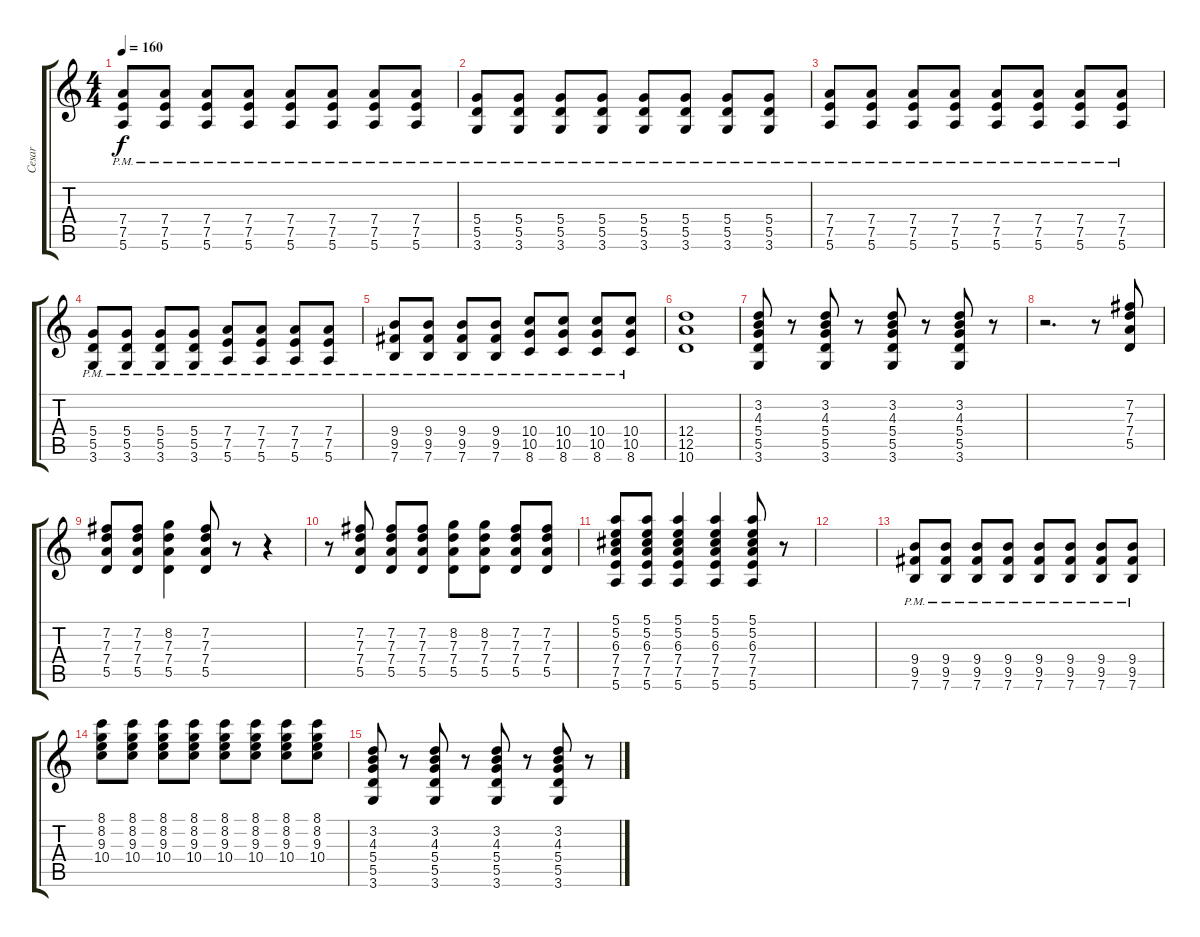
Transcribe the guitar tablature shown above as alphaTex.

\track ("Cesar" "Cesar") {instrument distortionguitar}
\staff {score tabs}
\tuning (E4 B3 G3 D3 A2 E2) {hide}
\ts (4 4)
\tempo 160
\clef g2
\ks c
(7.4{pm} 7.5{pm} 5.6{pm}).8{dy f} (7.4{pm} 7.5{pm} 5.6{pm}).8 (7.4{pm} 7.5{pm} 5.6{pm}).8 (7.4{pm} 7.5{pm} 5.6{pm}).8 (7.4{pm} 7.5{pm} 5.6{pm}).8 (7.4{pm} 7.5{pm} 5.6{pm}).8 (7.4{pm} 7.5{pm} 5.6{pm}).8 (7.4{pm} 7.5{pm} 5.6{pm}).8 |
(5.4{pm} 5.5{pm} 3.6{pm}).8 (5.4{pm} 5.5{pm} 3.6{pm}).8 (5.4{pm} 5.5{pm} 3.6{pm}).8 (5.4{pm} 5.5{pm} 3.6{pm}).8 (5.4{pm} 5.5{pm} 3.6{pm}).8 (5.4{pm} 5.5{pm} 3.6{pm}).8 (5.4{pm} 5.5{pm} 3.6{pm}).8 (5.4{pm} 5.5{pm} 3.6{pm}).8 |
(7.4{pm} 7.5{pm} 5.6{pm}).8 (7.4{pm} 7.5{pm} 5.6{pm}).8 (7.4{pm} 7.5{pm} 5.6{pm}).8 (7.4{pm} 7.5{pm} 5.6{pm}).8 (7.4{pm} 7.5{pm} 5.6{pm}).8 (7.4{pm} 7.5{pm} 5.6{pm}).8 (7.4{pm} 7.5{pm} 5.6{pm}).8 (7.4{pm} 7.5{pm} 5.6{pm}).8 |
(5.4{pm} 5.5{pm} 3.6{pm}).8 (5.4{pm} 5.5{pm} 3.6{pm}).8 (5.4{pm} 5.5{pm} 3.6{pm}).8 (5.4{pm} 5.5{pm} 3.6{pm}).8 (7.4{pm} 7.5{pm} 5.6{pm}).8 (7.4{pm} 7.5{pm} 5.6{pm}).8 (7.4{pm} 7.5{pm} 5.6{pm}).8 (7.4{pm} 7.5{pm} 5.6{pm}).8 |
(9.4{pm} 9.5{pm} 7.6{pm}).8 (9.4{pm} 9.5{pm} 7.6{pm}).8 (9.4{pm} 9.5{pm} 7.6{pm}).8 (9.4{pm} 9.5{pm} 7.6{pm}).8 (10.4{pm} 10.5{pm} 8.6{pm}).8 (10.4{pm} 10.5{pm} 8.6{pm}).8 (10.4{pm} 10.5{pm} 8.6{pm}).8 (10.4{pm} 10.5{pm} 8.6{pm}).8 |
(12.4 12.5 10.6).1 |
(3.2 4.3 5.4 5.5 3.6).8 r.8 (3.2 4.3 5.4 5.5 3.6).8 r.8 (3.2 4.3 5.4 5.5 3.6).8 r.8 (3.2 4.3 5.4 5.5 3.6).8 r.8 |
r.2{d} r.8 (7.2 7.3 7.4 5.5).8 |
(7.2 7.3 7.4 5.5).8 (7.2 7.3 7.4 5.5).8 (8.2 7.3 7.4 5.5).4 (7.2 7.3 7.4 5.5).8 r.8 r.4 |
r.8 (7.2 7.3 7.4 5.5).8 (7.2 7.3 7.4 5.5).8 (7.2 7.3 7.4 5.5).8 (8.2 7.3 7.4 5.5).8 (8.2 7.3 7.4 5.5).8 (7.2 7.3 7.4 5.5).8 (7.2 7.3 7.4 5.5).8 |
(5.1 5.2 6.3 7.4 7.5 5.6).8 (5.1 5.2 6.3 7.4 7.5 5.6).8 (5.1 5.2 6.3 7.4 7.5 5.6).4 (5.1 5.2 6.3 7.4 7.5 5.6).4 (5.1 5.2 6.3 7.4 7.5 5.6).8 r.8 |
|
(9.4{pm} 9.5{pm} 7.6{pm}).8 (9.4{pm} 9.5{pm} 7.6{pm}).8 (9.4{pm} 9.5{pm} 7.6{pm}).8 (9.4{pm} 9.5{pm} 7.6{pm}).8 (9.4{pm} 9.5{pm} 7.6{pm}).8 (9.4{pm} 9.5{pm} 7.6{pm}).8 (9.4{pm} 9.5{pm} 7.6{pm}).8 (9.4{pm} 9.5{pm} 7.6{pm}).8 |
(8.1 8.2 9.3 10.4).8 (8.1 8.2 9.3 10.4).8 (8.1 8.2 9.3 10.4).8 (8.1 8.2 9.3 10.4).8 (8.1 8.2 9.3 10.4).8 (8.1 8.2 9.3 10.4).8 (8.1 8.2 9.3 10.4).8 (8.1 8.2 9.3 10.4).8 |
(3.2 4.3 5.4 5.5 3.6).8 r.8 (3.2 4.3 5.4 5.5 3.6).8 r.8 (3.2 4.3 5.4 5.5 3.6).8 r.8 (3.2 4.3 5.4 5.5 3.6).8 r.8
